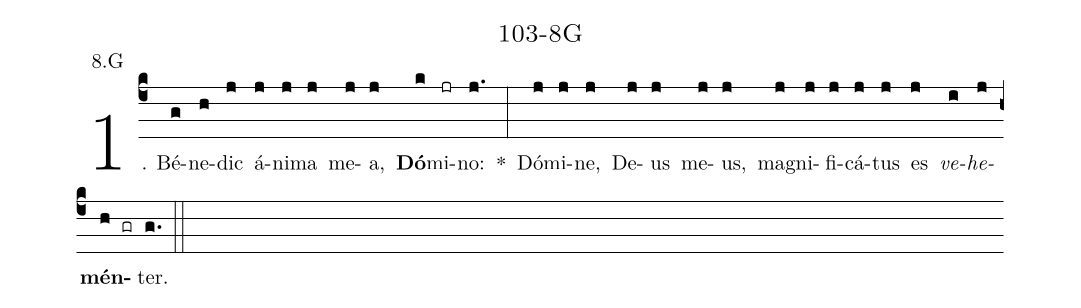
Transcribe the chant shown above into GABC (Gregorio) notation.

name: 103-8G;
annotation: 8.G;
%%
(c4)1. Bé(g)ne(h)dic(j) á(j)ni(j)ma(j) me(j)a,(j) <b>Dó</b>(k)mi(jr)no:(j.) *(:) Dó(j)mi(j)ne,(j) De(j)us(j) me(j)us,(j) ma(j)gni(j)fi(j)cá(j)tus(j) es(j) <i>ve</i>(i)<i>he</i>(j)<b>mén</b>(h gr)ter.(g.) (::)
